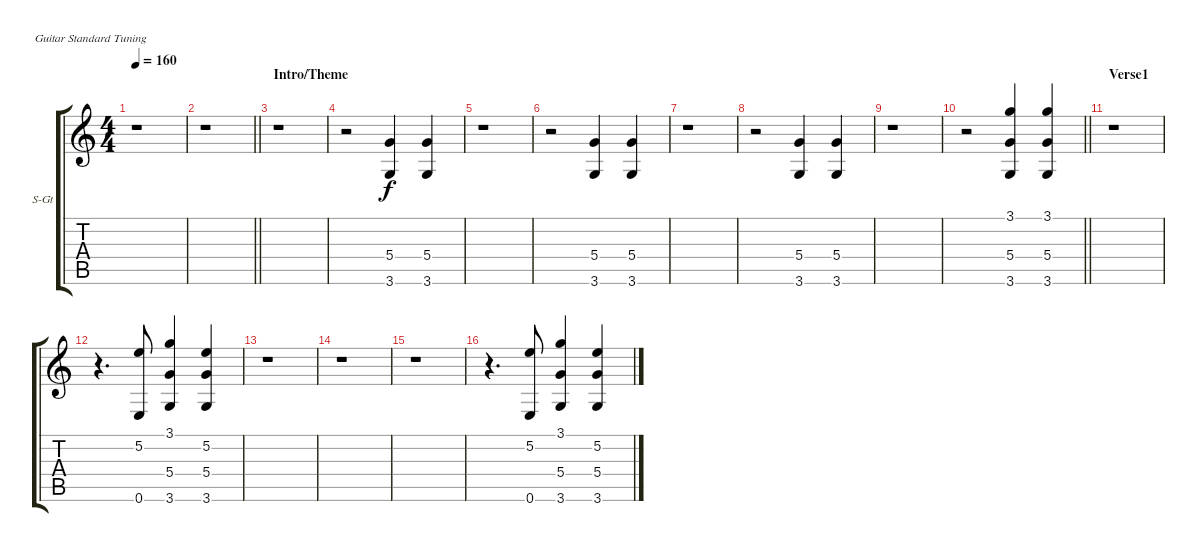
\bracketExtendMode groupsimilarinstruments
\firstSystemTrackNameOrientation horizontal
\otherSystemsTrackNameOrientation horizontal
\track ("Neil Fallon(Keyboard)" "S-Gt") {instrument rockorgan}
\staff {score tabs}
\tuning (E4 B3 G3 D3 A2 E2)
\displaytranspose 12
\ts (4 4)
\beaming (8 2 2 2 2)
\tempo 160
\clef g2
\ks c
r.1{dy f instrument rockorgan} |
\barLineRight lightlight
r.1 |
\section ("" "Intro/Theme")
r.1 |
r.2 (5.4 3.6).4 (5.4 3.6).4 |
r.1 |
r.2 (5.4 3.6).4 (5.4 3.6).4 |
r.1 |
r.2 (5.4 3.6).4 (5.4 3.6).4 |
r.1 |
\barLineRight lightlight
r.2 (3.1 5.4 3.6).4 (3.1 5.4 3.6).4 |
\section ("" "Verse1")
r.1 |
r.4{d} (5.2 0.6).8 (3.1 5.4 3.6).4 (5.2 5.4 3.6).4 |
r.1 |
r.1 |
r.1 |
r.4{d} (5.2 0.6).8 (3.1 5.4 3.6).4 (5.2 5.4 3.6).4
